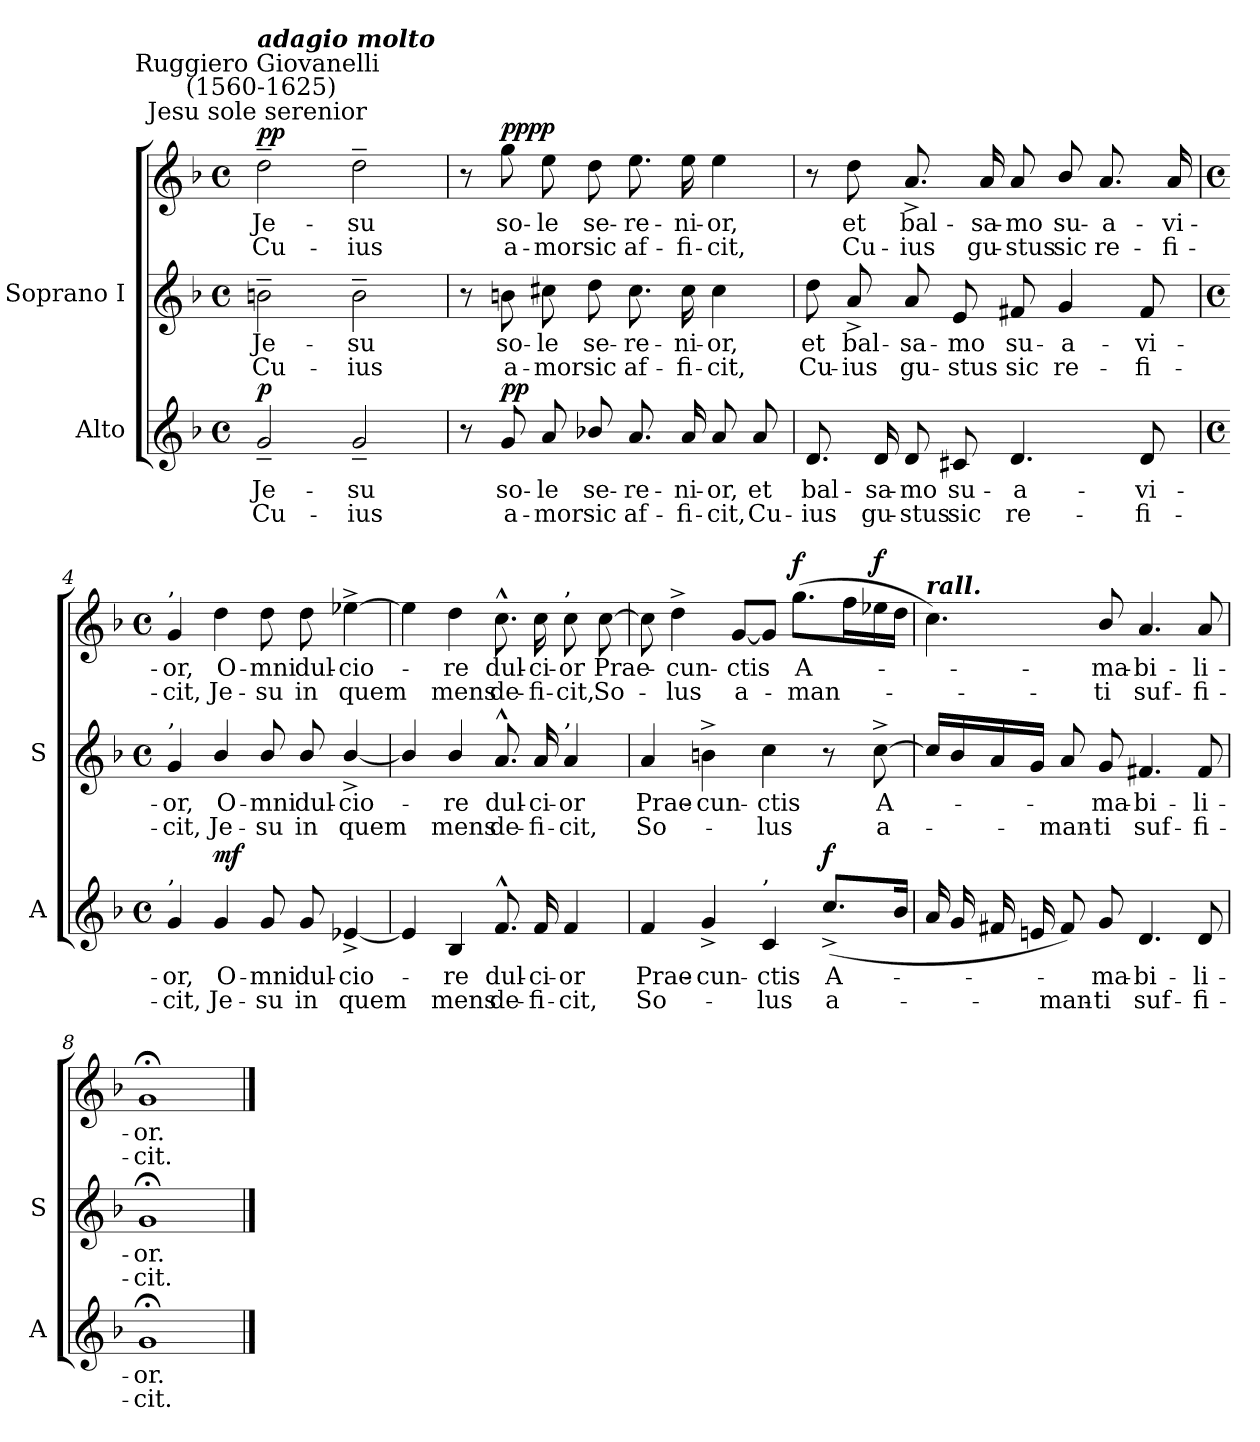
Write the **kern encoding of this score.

**kern	**text	**text	**dynam	**kern	**text	**text	**kern	**text	**text	**dynam
*part2	*part2	*part2	*part2	*part1	*part1	*part1	*part1	*part1	*part1	*part1
*staff3	*staff3	*staff3	*staff3	*staff2	*staff2	*staff2	*staff1	*staff1	*staff1	*staff1/2
*I"Alto	*	*	*	*I"Soprano I	*	*	*	*	*	*
*I'A	*	*	*	*I'S	*	*	*	*	*	*
*clefG2	*	*	*	*clefG2	*	*	*clefG2	*	*	*
*k[b-]	*	*	*	*k[b-]	*	*	*k[b-]	*	*	*
*F:	*	*	*	*F:	*	*	*F:	*	*	*
*M4/4	*	*	*	*M4/4	*	*	*M4/4	*	*	*
*met(c)	*	*	*	*met(c)	*	*	*met(c)	*	*	*
=1	=1	=1	=1	=1	=1	=1	=1	=1	=1	=1
!	!	!	!	!	!	!	!LO:TX:a:cj:t=Jesu sole serenior	!	!	!
!	!	!	!	!	!	!	!LO:TX:a:cj:t=Ruggiero Giovanelli\n (1560-1625)	!	!	!
!	!	!	!	!	!	!	!LO:TX:a:Bi:t=adagio molto	!	!	!
!	!LO:LY:b	!LO:LY:b	!LO:DY:b	!	!LO:LY:b	!LO:LY:b	!	!LO:LY:b	!LO:LY:b	!LO:DY:b=2
!	!	!	!	!	!	!	!	!	!	!LO:DY:n=1:b
2g~	Je-	-Cu-	p	2bn~	Je-	-Cu-	2dd~	Je-	-Cu-	p p
!	!LO:LY:b	!LO:LY:b	!	!	!LO:LY:b	!LO:LY:b	!	!LO:LY:b	!LO:LY:b	!
2g~	-su	ius	.	2b~	-su	ius	2dd~	-su	ius	.
=2	=2	=2	=2	=2	=2	=2	=2	=2	=2	=2
8r	.	.	.	8r	.	.	8r	.	.	.
!	!LO:LY:b	!LO:LY:b	!LO:DY:b	!	!LO:LY:b	!LO:LY:b	!	!LO:LY:b	!LO:LY:b	!LO:DY:b=2
!	!	!	!	!	!	!	!	!	!	!LO:DY:n=1:b
8g	so-	-a-	pp	8bn	so-	-a-	8gg	so-	-a-	pp pp
!	!LO:LY:b	!LO:LY:b	!	!	!LO:LY:b	!LO:LY:b	!	!LO:LY:b	!LO:LY:b	!
8a	-le	mor	.	8cc#X	-le	mor	8ee	-le	mor	.
!	!LO:LY:b	!LO:LY:b	!	!	!LO:LY:b	!LO:LY:b	!	!LO:LY:b	!LO:LY:b	!
8b-X/	se-	-sic	.	8dd	se-	-sic	8dd	se-	-sic	.
!	!LO:LY:b	!LO:LY:b	!	!	!LO:LY:b	!LO:LY:b	!	!LO:LY:b	!LO:LY:b	!
8.a	re-	-af-	.	8.cc#	re-	-af-	8.ee	re-	-af-	.
!	!LO:LY:b	!LO:LY:b	!	!	!LO:LY:b	!LO:LY:b	!	!LO:LY:b	!LO:LY:b	!
16a	-ni-	-fi-	.	16cc#	-ni-	-fi-	16ee	-ni-	-fi-	.
!	!LO:LY:b	!LO:LY:b	!	!	!LO:LY:b	!LO:LY:b	!	!LO:LY:b	!LO:LY:b	!
8a	-or,	cit,	.	4cc#	-or,	cit,	4ee	-or,	cit,	.
!	!LO:LY:b	!LO:LY:b	!	!	!	!	!	!	!	!
8a	et	Cu-	.	.	.	.	.	.	.	.
=3	=3	=3	=3	=3	=3	=3	=3	=3	=3	=3
!	!LO:LY:b	!LO:LY:b	!	!	!LO:LY:b	!LO:LY:b	!	!	!	!
8.d	-bal-	-ius	.	8dd	-et	Cu-	8r	.	.	.
!	!	!	!	!	!LO:LY:b	!LO:LY:b	!	!LO:LY:b	!LO:LY:b	!
.	.	.	.	8a^	-bal-	-ius	8dd	et	Cu-	.
!	!LO:LY:b	!LO:LY:b	!	!	!	!	!	!	!	!
16d	sa-	-gu-	.	.	.	.	.	.	.	.
!	!LO:LY:b	!LO:LY:b	!	!	!LO:LY:b	!LO:LY:b	!	!LO:LY:b	!LO:LY:b	!
8d	-mo	stus	.	8a	sa-	-gu-	8.a^	-bal-	-ius	.
!	!LO:LY:b	!LO:LY:b	!	!	!LO:LY:b	!LO:LY:b	!	!	!	!
8c#X	su-	-sic	.	8e	-mo	stus	.	.	.	.
!	!	!	!	!	!	!	!	!LO:LY:b	!LO:LY:b	!
.	.	.	.	.	.	.	16a	sa-	-gu-	.
!	!LO:LY:b	!LO:LY:b	!	!	!LO:LY:b	!LO:LY:b	!	!LO:LY:b	!LO:LY:b	!
4.d	a-	-re-	.	8f#X	su-	-sic	8a	-mo	stus	.
!	!	!	!	!	!LO:LY:b	!LO:LY:b	!	!LO:LY:b	!LO:LY:b	!
.	.	.	.	4g	a-	-re-	8b-/	su-	-sic	.
!	!	!	!	!	!	!	!	!LO:LY:b	!LO:LY:b	!
.	.	.	.	.	.	.	8.a	a-	-re-	.
!	!LO:LY:b	!LO:LY:b	!	!	!LO:LY:b	!LO:LY:b	!	!	!	!
8d	-vi-	-fi-	.	8f#	-vi-	-fi-	.	.	.	.
!	!	!	!	!	!	!	!	!LO:LY:b	!LO:LY:b	!
.	.	.	.	.	.	.	16a	-vi-	-fi-	.
!!LO:LB:g=z
=4	=4	=4	=4	=4	=4	=4	=4	=4	=4	=4
*M4/4	*	*	*	*M4/4	*	*	*M4/4	*	*	*
*met(c)	*	*	*	*met(c)	*	*	*met(c)	*	*	*
!	!	!	!	!	!	!	!LO:TX:a:t=,	!	!	!
!	!	!	!	!LO:TX:a:t=,	!	!	!	!	!	!
!LO:TX:a:t=,	!	!	!	!	!	!	!	!	!	!
!	!LO:LY:b	!LO:LY:b	!	!	!LO:LY:b	!LO:LY:b	!	!LO:LY:b	!LO:LY:b	!
4g	-or,	cit,	.	4g	or,	cit,	4g	-or,	cit,	.
!	!LO:LY:b	!LO:LY:b	!LO:DY:b	!	!LO:LY:b	!LO:LY:b	!	!LO:LY:b	!LO:LY:b	!LO:DY:b=2
!	!	!	!	!	!	!	!	!	!	!LO:DY:n=1:b
4g	O-	-Je-	mf	4b-/	O-	-Je-	4dd	O-	-Je-	mf mf
!	!LO:LY:b	!LO:LY:b	!	!	!LO:LY:b	!LO:LY:b	!	!LO:LY:b	!LO:LY:b	!
8g	-mni	su	.	8b-/	-mni	su	8dd	-mni	su	.
!	!LO:LY:b	!LO:LY:b	!	!	!LO:LY:b	!LO:LY:b	!	!LO:LY:b	!LO:LY:b	!
8g	dul-	-in	.	8b-/	dul-	-in	8dd	dul-	-in	.
!	!LO:LY:b	!LO:LY:b	!	!	!LO:LY:b	!LO:LY:b	!	!LO:LY:b	!LO:LY:b	!
[4e-X^	cio-	quem	.	[4b-^/	cio-	quem	[4ee-X^	cio-	quem	.
=5	=5	=5	=5	=5	=5	=5	=5	=5	=5	=5
4e-]	.	.	.	4b-/]	.	.	4ee-]	.	.	.
!	!LO:LY:b	!LO:LY:b	!	!	!LO:LY:b	!LO:LY:b	!	!LO:LY:b	!LO:LY:b	!
4B-	re	mens	.	4b-/	-re	mens	4dd	re	mens	.
!	!LO:LY:b	!LO:LY:b	!	!	!LO:LY:b	!LO:LY:b	!	!LO:LY:b	!LO:LY:b	!
8.f^^	dul-	-de-	.	8.a^^	dul-	-de-	8.cc^^	dul-	-de-	.
!	!LO:LY:b	!LO:LY:b	!	!	!LO:LY:b	!LO:LY:b	!	!LO:LY:b	!LO:LY:b	!
16f	-ci-	-fi-	.	16a	-ci-	-fi-	16cc	-ci-	-fi-	.
!	!	!	!	!	!	!	!LO:TX:a:t=,	!	!	!
!	!	!	!	!LO:TX:a:t=,	!	!	!	!	!	!
!	!LO:LY:b	!LO:LY:b	!	!	!LO:LY:b	!LO:LY:b	!	!LO:LY:b	!LO:LY:b	!
4f	-or	cit,	.	4a	-or	cit,	8cc	-or	cit,	.
!	!	!	!	!	!	!	!	!LO:LY:b	!LO:LY:b	!
.	.	.	.	.	.	.	[8cc	Prae-	So-	.
!!LO:LB:g=z
=6	=6	=6	=6	=6	=6	=6	=6	=6	=6	=6
!	!LO:LY:b	!LO:LY:b	!	!	!LO:LY:b	!LO:LY:b	!	!	!	!
4f	Prae-	-So-	.	4a	Prae-	-So-	8cc]	.	.	.
!	!	!	!	!	!	!	!	!LO:LY:b	!LO:LY:b	!
.	.	.	.	.	.	.	4dd^	cun-	-lus	.
!	!LO:LY:b	!	!	!	!LO:LY:b	!	!	!	!	!
4g^	cun-	.	.	4bn^	cun-	.	.	.	.	.
!	!	!	!	!	!	!	!	!LO:LY:b	!LO:LY:b	!
.	.	.	.	.	.	.	[8gL	ctis	a-	.
!LO:TX:a:t=,	!	!	!	!	!	!	!	!	!	!
!	!LO:LY:b	!LO:LY:b	!	!	!LO:LY:b	!LO:LY:b	!	!	!	!
4c	-ctis	lus	.	4cc	-ctis	lus	8gJ]	.	.	.
!	!	!	!	!	!	!	!	!LO:LY:b	!LO:LY:b	!LO:DY:b
.	.	.	.	.	.	.	(>8.ggL	A-	man-	f
!	!LO:LY:b	!LO:LY:b	!LO:DY:b	!	!	!	!	!	!	!
(<8.cc^L	A-	a-	f	8r	.	.	.	.	.	.
.	.	.	.	.	.	.	16ffL	.	.	.
!	!	!	!	!	!LO:LY:b	!LO:LY:b	!	!	!	!LO:DY:b=2
.	.	.	.	[8cc^	A-	a-	16ee-X	.	.	f
16b-/J	.	.	.	.	.	.	16ddJJ	.	.	.
=7	=7	=7	=7	=7	=7	=7	=7	=7	=7	=7
!	!	!	!	!	!	!	!LO:TX:a:Bi:t=rall.	!	!	!
16aLL	.	.	.	16ccLL]	.	.	4.cc)	.	.	.
16g	.	.	.	16b-	.	.	.	.	.	.
16f#X	.	.	.	16a	.	.	.	.	.	.
16en	.	.	.	16gJJ	.	.	.	.	.	.
!	!	!LO:LY:b	!	!	!	!LO:LY:b	!	!	!	!
8f#)	.	man-	.	8a	.	-man-	.	.	.	.
!	!LO:LY:b	!LO:LY:b	!	!	!LO:LY:b	!LO:LY:b	!	!LO:LY:b	!LO:LY:b	!
8gJ	-ma-	-ti	.	8g	-ma-	-ti	8b-/	ma-	-ti	.
!	!LO:LY:b	!LO:LY:b	!	!	!LO:LY:b	!LO:LY:b	!	!LO:LY:b	!LO:LY:b	!
4.d	bi-	-suf-	.	4.f#X	bi-	-suf-	4.a	bi-	-suf-	.
!	!LO:LY:b	!LO:LY:b	!	!	!LO:LY:b	!LO:LY:b	!	!LO:LY:b	!LO:LY:b	!
8d	-li-	-fi-	.	8f#	-li-	-fi-	8a	-li-	-fi-	.
=8	=8	=8	=8	=8	=8	=8	=8	=8	=8	=8
!	!LO:LY:b	!LO:LY:b	!	!	!LO:LY:b	!LO:LY:b	!	!LO:LY:b	!LO:LY:b	!
1g;<	-or.	cit.	.	1g;<	or.	cit.	1g;<	-or.	cit.	.
==	==	==	==	==	==	==	==	==	==	==
*-	*-	*-	*-	*-	*-	*-	*-	*-	*-	*-
